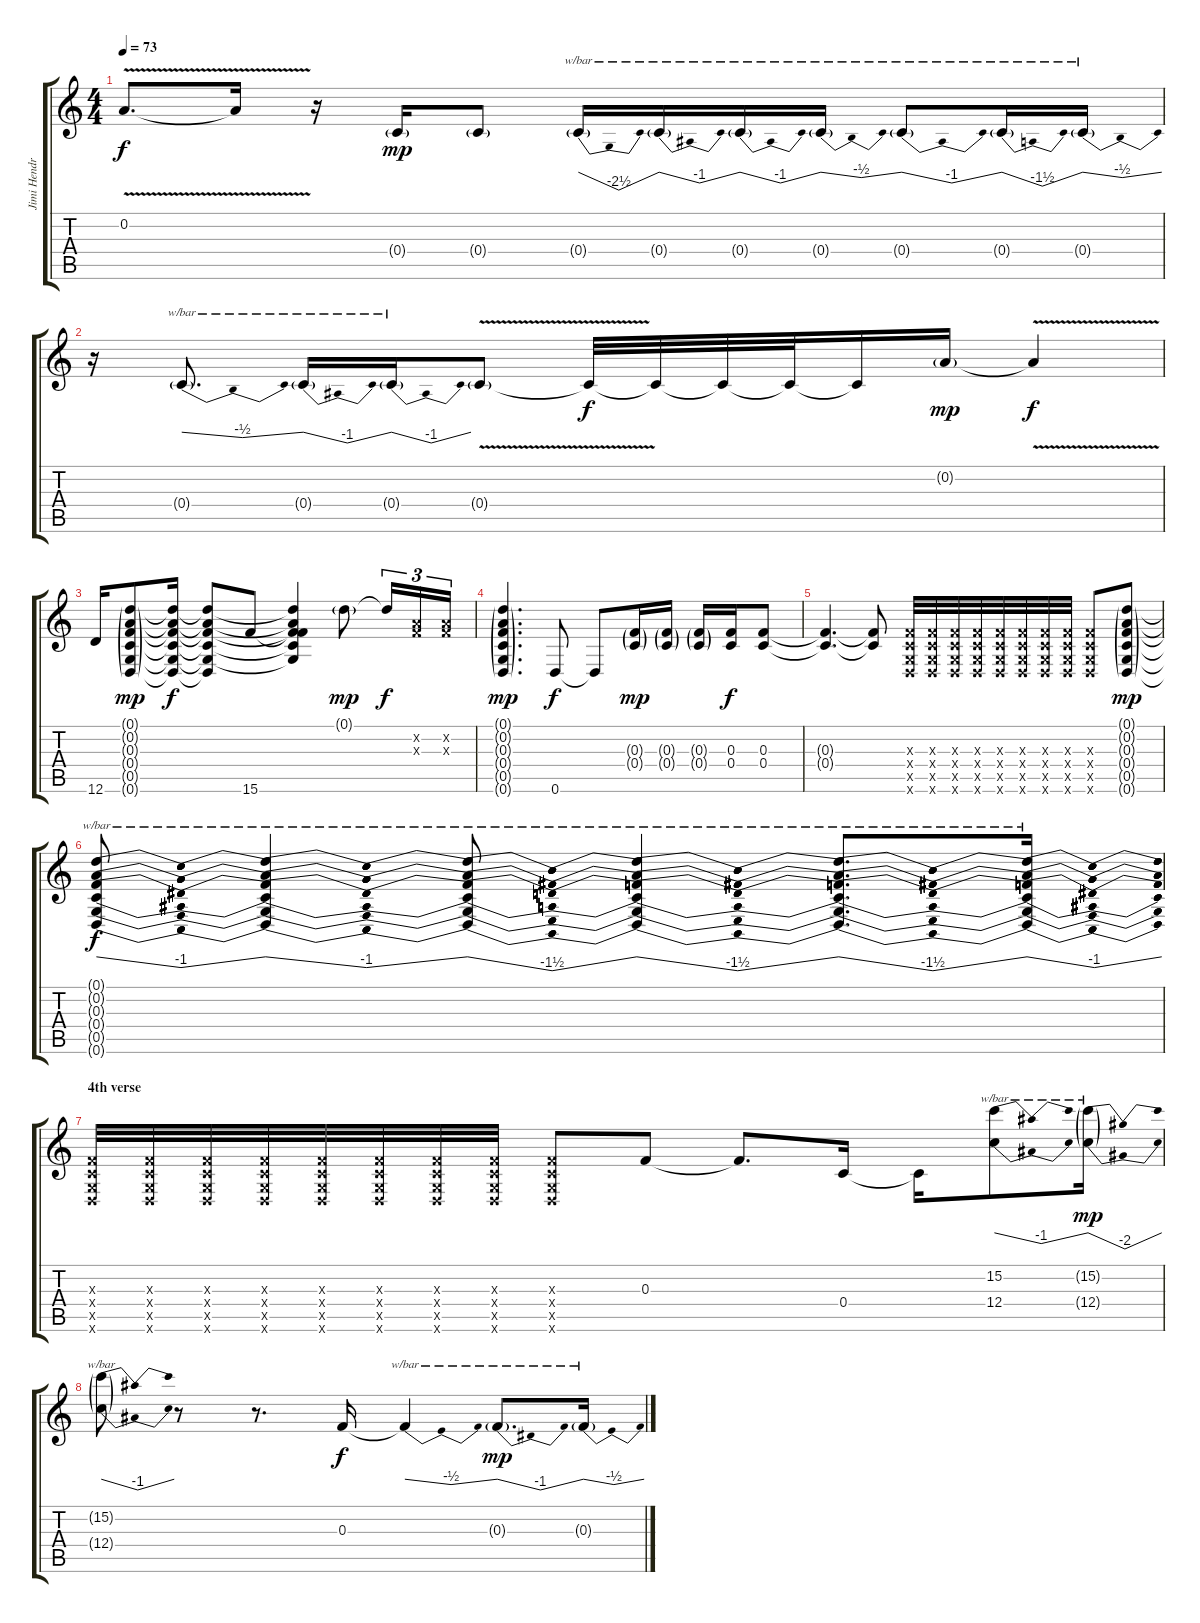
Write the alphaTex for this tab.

\track ("Jimi Hendrix" "Jimi Hendr") {instrument overdrivenguitar}
\staff {score tabs}
\tuning (D4 A3 F3 C3 G2 D2) {hide}
\ts (4 4)
\tempo 73
\clef g2
\ks c
0.2{v t}.8{d dy f} 0.2{v t}.16 r.16 0.4{g}.16{dy mp} 0.4{g}.8 0.4{g}.16{tbe (dip default 0 0 30 -10 60 0)} 0.4{g}.16{tbe (dip default 0 0 30 -4 60 0)} 0.4{g}.16{tbe (dip default 0 0 30 -4 60 0)} 0.4{g}.16{tbe (dip default 0 0 30 -2 60 0)} 0.4{g}.8{tbe (dip default 0 0 30 -4 60 0)} 0.4{g}.16{tbe (dip default 0 0 30 -6 60 0)} 0.4{g}.16{tbe (dip default 0 0 30 -2 60 0)} |
r.16 0.4{g}.8{d tbe (dip default 0 0 30 -2 60 0)} 0.4{g}.16{tbe (dip default 0 0 30 -4 60 0)} 0.4{g}.16{tbe (dip default 0 0 30 -4 60 0)} 0.4{v g}.8 0.4{t}.32{dy f} 0.4{t}.32 0.4{t}.32 0.4{t}.32 0.4{t}.16 0.2{g}.16{dy mp} 0.2{v t}.4{dy f} |
12.6.16 (0.1{g} 0.2{g} 0.3{g} 0.4{g} 0.5{g} 0.6{g}).8{dy mp} (0.1{t} 0.2{t} 0.3{t} 0.4{t} 0.5{t} 0.6{t}).16{dy f} (0.1{t} 0.2{t} 0.3{t} 0.4{t} 0.5{t} 0.6{t}).8 15.6.8 (0.1{t} 0.2{t} 0.3{t} 0.4{t} 0.5{t} 15.6{t}).4 0.1{g}.8{dy mp} 0.1{t}.16{tu (3 2) dy f} (0.2{x} 0.3{x}).16{tu (3 2)} (0.2{x} 0.3{x}).16{tu (3 2)} |
(0.1{g} 0.2{g} 0.3{g} 0.4{g} 0.5{g} 0.6{g}).4{d dy mp} 0.6.8{dy f} 0.6{t}.8 (0.3{g} 0.4{g}).16{dy mp} (0.3{g} 0.4{g}).16 (0.3{g} 0.4{g}).16 (0.3 0.4).16{dy f} (0.3 0.4).8 |
(0.3{t} 0.4{t}).4{d} (0.3{t} 0.4{t}).8 (0.3{x} 0.4{x} 0.5{x} 0.6{x}).32 (0.3{x} 0.4{x} 0.5{x} 0.6{x}).32 (0.3{x} 0.4{x} 0.5{x} 0.6{x}).32 (0.3{x} 0.4{x} 0.5{x} 0.6{x}).32 (0.3{x} 0.4{x} 0.5{x} 0.6{x}).32 (0.3{x} 0.4{x} 0.5{x} 0.6{x}).32 (0.3{x} 0.4{x} 0.5{x} 0.6{x}).32 (0.3{x} 0.4{x} 0.5{x} 0.6{x}).32 (0.3{x} 0.4{x} 0.5{x} 0.6{x}).8 (0.1{g} 0.2{g} 0.3{g} 0.4{g} 0.5{g} 0.6{g}).8{dy mp} |
(0.1{t} 0.2{t} 0.3{t} 0.4{t} 0.5{t} 0.6{t}).8{tbe (dip default 0 0 30 -4 60 0) dy f} (0.1{t} 0.2{t} 0.3{t} 0.4{t} 0.5{t} 0.6{t}).4{tbe (dip default 0 0 30 -4 60 0)} (0.1{t} 0.2{t} 0.3{t} 0.4{t} 0.5{t} 0.6{t}).8{tbe (dip default 0 0 30 -6 60 0)} (0.1{t} 0.2{t} 0.3{t} 0.4{t} 0.5{t} 0.6{t}).4{tbe (dip default 0 0 30 -6 60 0)} (0.1{t} 0.2{t} 0.3{t} 0.4{t} 0.5{t} 0.6{t}).8{d tbe (dip default 0 0 30 -6 60 0)} (0.1{t} 0.2{t} 0.3{t} 0.4{t} 0.5{t} 0.6{t}).16{tbe (dip default 0 0 30 -4 60 0)} |
\section ("" "4th verse")
(0.3{x} 0.4{x} 0.5{x} 0.6{x}).32 (0.3{x} 0.4{x} 0.5{x} 0.6{x}).32 (0.3{x} 0.4{x} 0.5{x} 0.6{x}).32 (0.3{x} 0.4{x} 0.5{x} 0.6{x}).32 (0.3{x} 0.4{x} 0.5{x} 0.6{x}).32 (0.3{x} 0.4{x} 0.5{x} 0.6{x}).32 (0.3{x} 0.4{x} 0.5{x} 0.6{x}).32 (0.3{x} 0.4{x} 0.5{x} 0.6{x}).32 (0.3{x} 0.4{x} 0.5{x} 0.6{x}).8 0.3.8 0.3{t}.8{d} 0.4.16 0.4{t}.16 (15.2 12.4).8{tbe (dip default 0 0 30 -4 60 0)} (15.2{g} 12.4{g}).16{tbe (dip default 0 0 30 -8 60 0) dy mp} |
(15.2{g} 12.4{g}).8{tbe (dip default 0 0 30 -4 60 0)} r.8 r.8{d} 0.3.16{dy f} 0.3{t}.4{tbe (dip default 0 0 30 -2 60 0)} 0.3{g}.8{d tbe (dip default 0 0 30 -4 60 0) dy mp} 0.3{g}.16{tbe (dip default 0 0 30 -2 60 0)}
